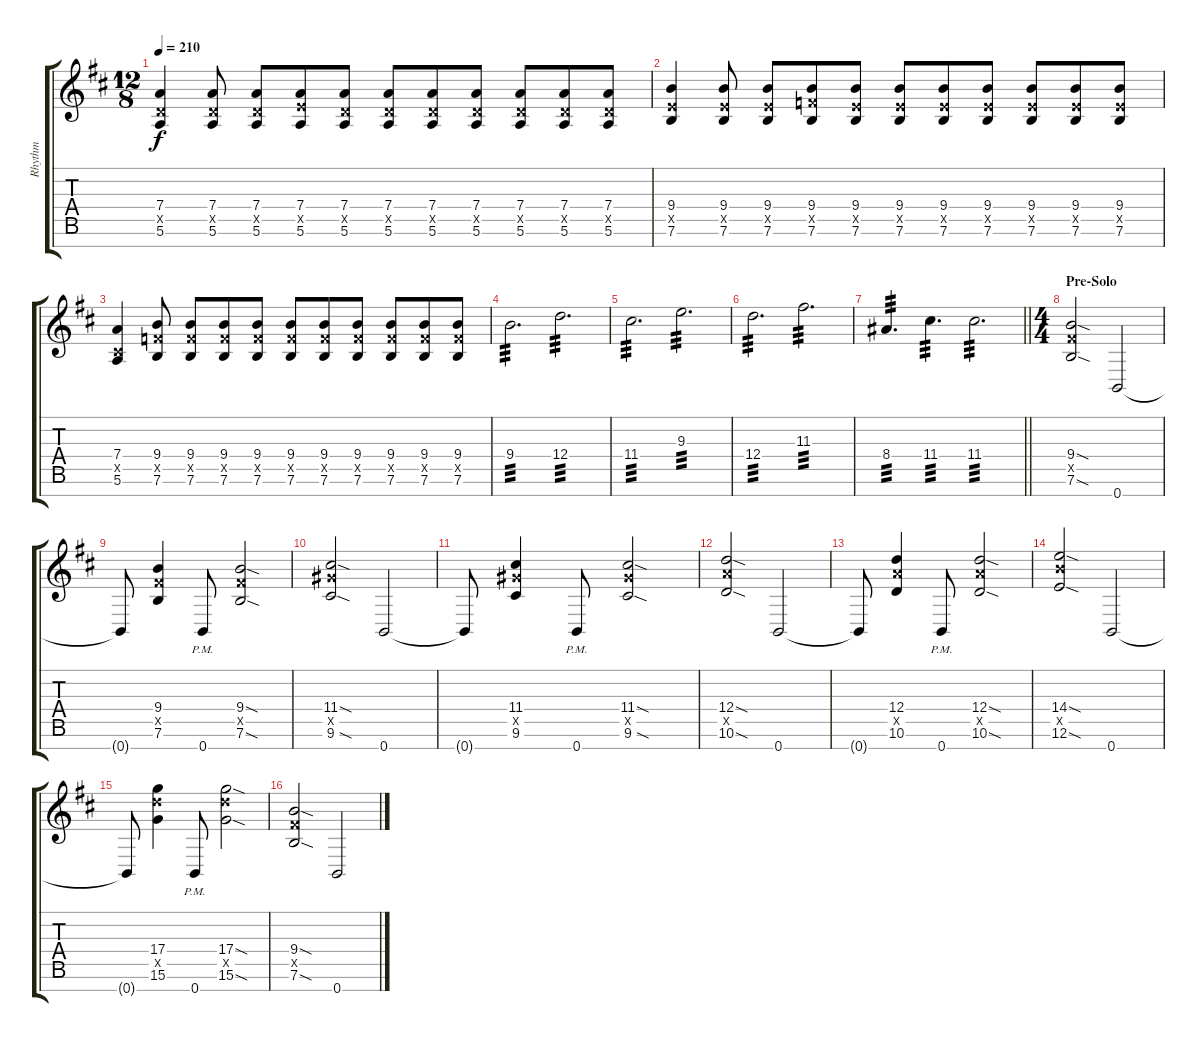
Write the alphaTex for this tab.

\track ("Rhythm" "Rhythm") {instrument distortionguitar}
\staff {score tabs}
\tuning (E4 B3 G3 D3 A2 E2 B1) {hide}
\ts (12 8)
\tempo 210
\clef g2
\ks d
(7.4 5.5{x} 5.6).4{dy f} (7.4 5.5{x} 5.6).8 (7.4 5.5{x} 5.6).8 (7.4 7.5{x} 5.6).8 (7.4 5.5{x} 5.6).8 (7.4 5.5{x} 5.6).8 (7.4 5.5{x} 5.6).8 (7.4 5.5{x} 5.6).8 (7.4 5.5{x} 5.6).8 (7.4 5.5{x} 5.6).8 (7.4 5.5{x} 5.6).8 |
(9.4 7.5{x} 7.6).4 (9.4 7.5{x} 7.6).8 (9.4 7.5{x} 7.6).8 (9.4 8.5{x} 7.6).8 (9.4 7.5{x} 7.6).8 (9.4 7.5{x} 7.6).8 (9.4 7.5{x} 7.6).8 (9.4 7.5{x} 7.6).8 (9.4 7.5{x} 7.6).8 (9.4 7.5{x} 7.6).8 (9.4 7.5{x} 7.6).8 |
(7.4 4.5{x} 5.6).4 (9.4 8.5{x} 7.6).8 (9.4 8.5{x} 7.6).8 (9.4 8.5{x} 7.6).8 (9.4 8.5{x} 7.6).8 (9.4 8.5{x} 7.6).8 (9.4 8.5{x} 7.6).8 (9.4 8.5{x} 7.6).8 (9.4 8.5{x} 7.6).8 (9.4 8.5{x} 7.6).8 (9.4 8.5{x} 7.6).8 |
9.4.2{d tp 3} 12.4.2{d tp 3} |
11.4.2{d tp 3} 9.3.2{d tp 3} |
12.4.2{d tp 3} 11.3.2{d tp 3} |
\barLineRight lightlight
8.4.4{d tp 3} 11.4.4{d tp 3} 11.4.2{d tp 3} |
\ts (4 4)
\section ("" "Pre-Solo")
(9.4{sod} 9.5{x} 7.6{sod}).2 0.7.2 |
0.7{t}.8 (9.4 9.5{x} 7.6).4 0.7{pm}.8 (9.4{sod} 9.5{x} 7.6{sod}).2 |
(11.4{sod} 11.5{x} 9.6{sod}).2 0.7.2 |
0.7{t}.8 (11.4 11.5{x} 9.6).4 0.7{pm}.8 (11.4{sod} 11.5{x} 9.6{sod}).2 |
(12.4{sod} 12.5{x} 10.6{sod}).2 0.7.2 |
0.7{t}.8 (12.4 12.5{x} 10.6).4 0.7{pm}.8 (12.4{sod} 12.5{x} 10.6{sod}).2 |
(14.4{sod} 14.5{x} 12.6{sod}).2 0.7.2 |
0.7{t}.8 (17.4 17.5{x} 15.6).4 0.7{pm}.8 (17.4{sod} 17.5{x} 15.6{sod}).2 |
(9.4{sod} 9.5{x} 7.6{sod}).2 0.7.2
